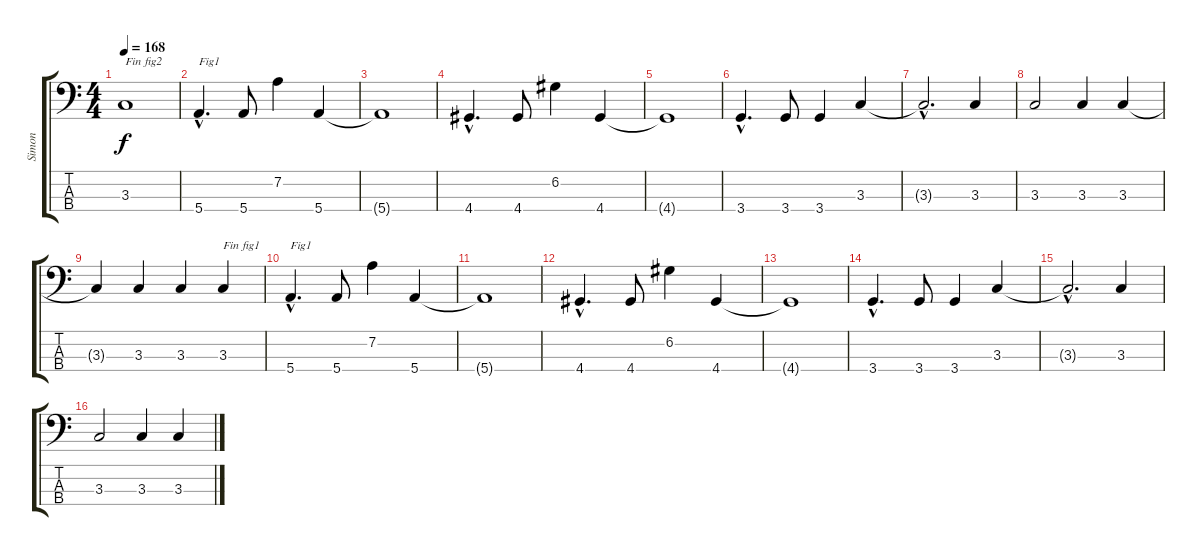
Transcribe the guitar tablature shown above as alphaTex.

\track ("Simon" "Simon") {instrument acousticbass}
\staff {score tabs}
\tuning (G2 D2 A1 E1) {hide}
\ts (4 4)
\tempo 168
\clef f4
\ks c
3.3{t}.1{txt "Fin fig2" dy f} |
5.4{hac}.4{d txt "Fig1"} 5.4.8 7.2.4 5.4.4 |
5.4{t}.1 |
4.4{hac}.4{d} 4.4.8 6.2.4 4.4.4 |
4.4{t}.1 |
3.4{hac}.4{d} 3.4.8 3.4.4 3.3.4 |
3.3{hac t}.2{d} 3.3.4 |
3.3.2 3.3.4 3.3.4 |
3.3{t}.4 3.3.4 3.3.4 3.3.4{txt "Fin fig1"} |
5.4{hac}.4{d txt "Fig1"} 5.4.8 7.2.4 5.4.4 |
5.4{t}.1 |
4.4{hac}.4{d} 4.4.8 6.2.4 4.4.4 |
4.4{t}.1 |
3.4{hac}.4{d} 3.4.8 3.4.4 3.3.4 |
3.3{hac t}.2{d} 3.3.4 |
3.3.2 3.3.4 3.3.4
